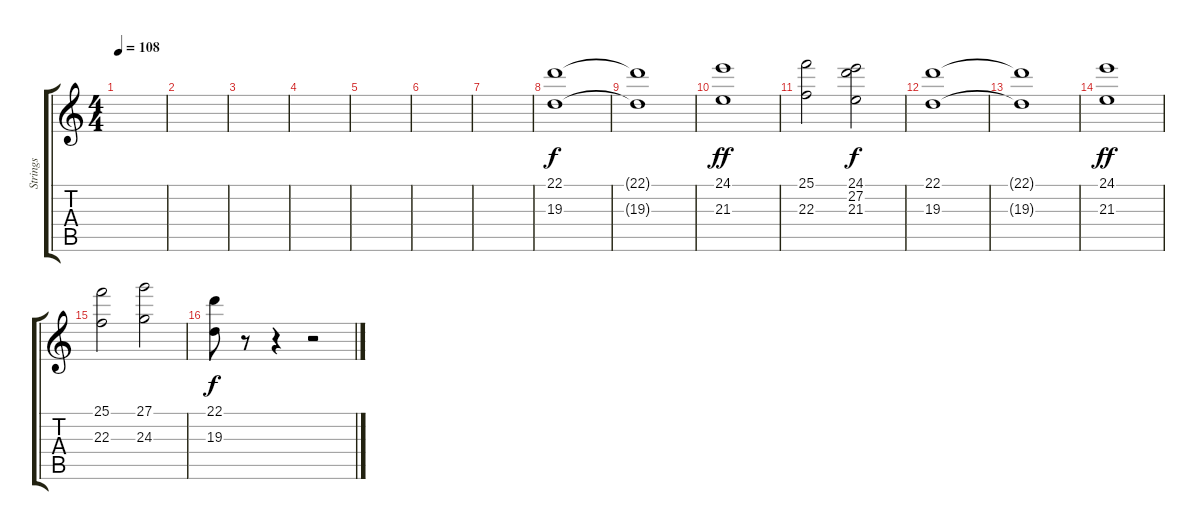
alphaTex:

\track ("Strings" "Strings") {instrument tremolostrings}
\staff {score tabs}
\tuning (E4 B3 G3 D3 A2 E2) {hide}
\ts (4 4)
\tempo 108
\clef g2
\ks c
|
|
|
|
|
|
|
(22.1 19.3).1{volume 14} |
(22.1{t} 19.3{t}).1 |
(24.1 21.3).1{dy ff} |
(25.1 22.3).2 (24.1 27.2 21.3).2{dy f} |
(22.1 19.3).1{volume 14} |
(22.1{t} 19.3{t}).1 |
(24.1 21.3).1{dy ff} |
(25.1 22.3).2 (27.1 24.3).2 |
(22.1 19.3).8{dy f} r.8 r.4 r.2
